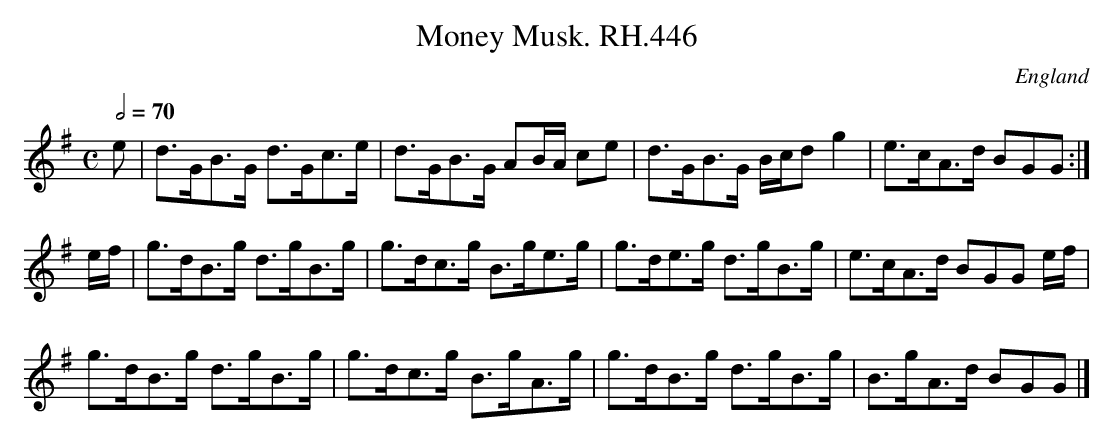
X:1
T:Money Musk. RH.446
L:1/8
M:C
O:England
Q:2/4=70
K:G
e|d>GB>G d>Gc>e|d>GB>G AB/A/ ce|\
d>GB>G B/c/dg2|e>cA>d BGG:|!
e/f/|g>dB>g d>gB>g|g>dc>g B>ge>g|\
g>de>g d>gB>g|e>cA>d BGG e/f/|!
g>dB>g d>gB>g|g>dc>g B>gA>g|\
g>dB>g d>gB>g|B>gA>d BGG|]
